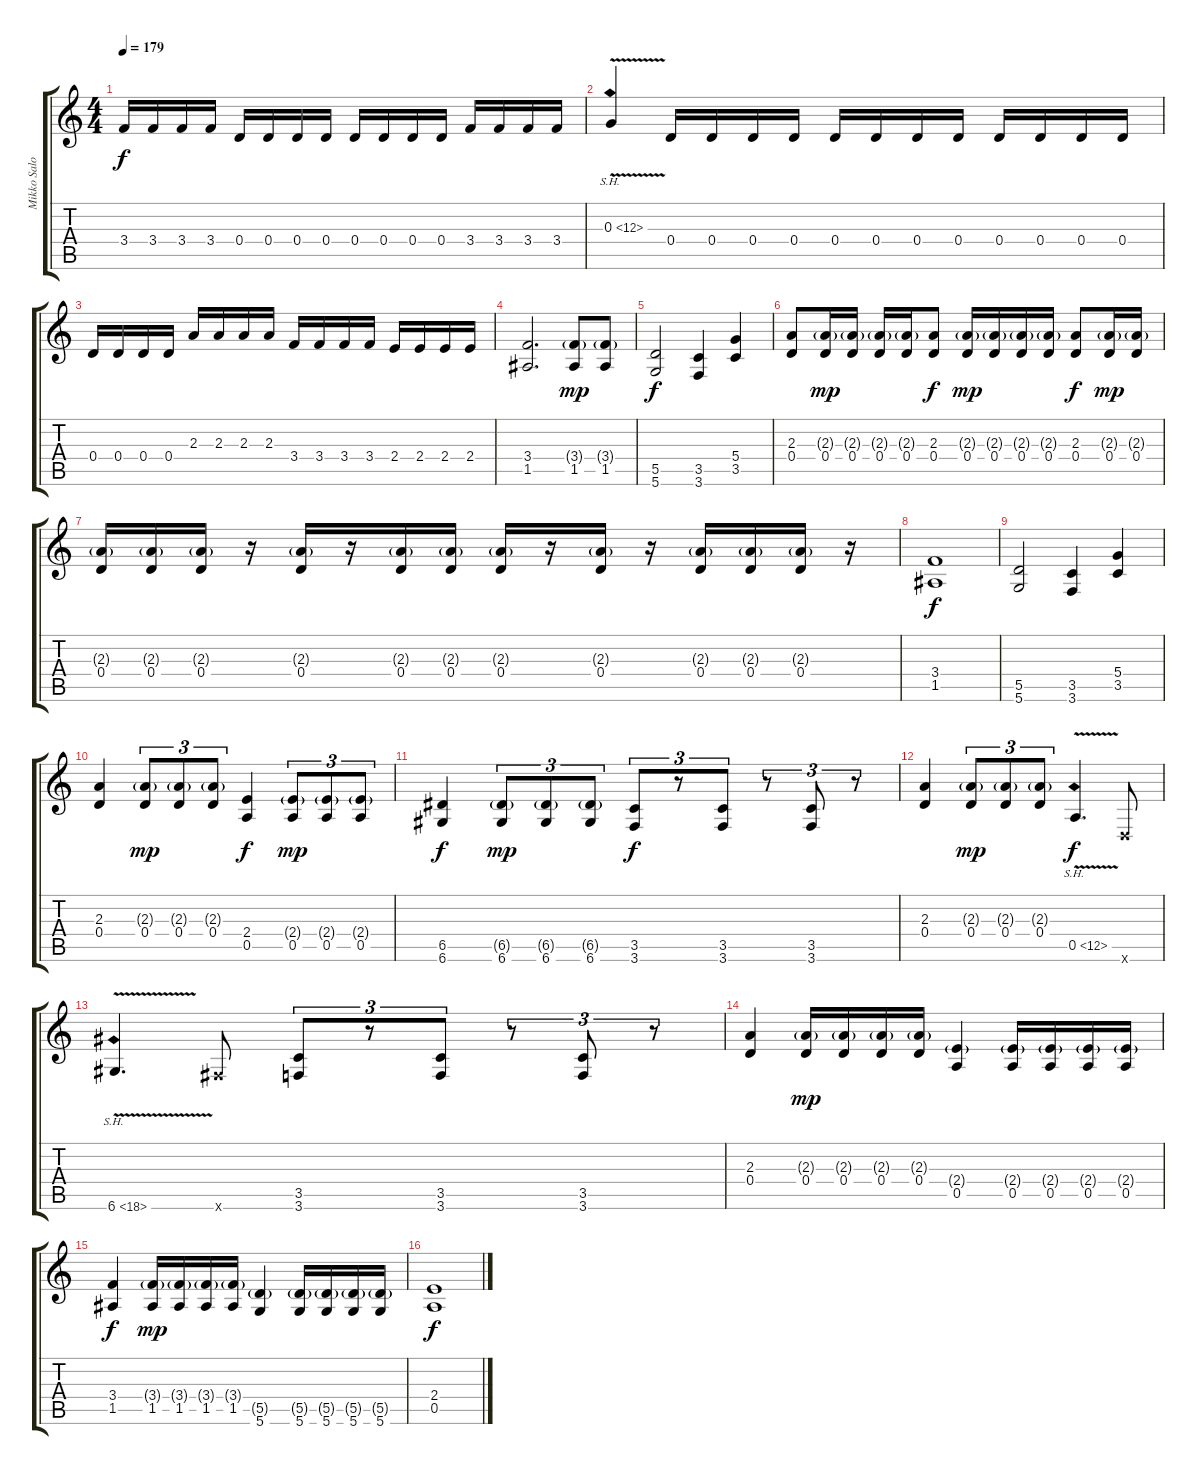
\track ("Mikko Salovaara (Harmony Guitar)" "Mikko Salo") {instrument distortionguitar}
\staff {score tabs}
\tuning (E4 B3 G3 D3 A2 D2) {hide}
\ts (4 4)
\tempo 179
\clef g2
\ks c
3.4.16{dy f} 3.4.16 3.4.16 3.4.16 0.4.16 0.4.16 0.4.16 0.4.16 0.4.16 0.4.16 0.4.16 0.4.16 3.4.16 3.4.16 3.4.16 3.4.16 |
0.3{sh 12 v}.4 0.4.16 0.4.16 0.4.16 0.4.16 0.4.16 0.4.16 0.4.16 0.4.16 0.4.16 0.4.16 0.4.16 0.4.16 |
0.4.16 0.4.16 0.4.16 0.4.16 2.3.16 2.3.16 2.3.16 2.3.16 3.4.16 3.4.16 3.4.16 3.4.16 2.4.16 2.4.16 2.4.16 2.4.16 |
(3.4 1.5).2{d} (3.4{g} 1.5).8{dy mp} (3.4{g} 1.5).8 |
(5.5 5.6).2{dy f} (3.5 3.6).4 (5.4 3.5).4 |
(2.3 0.4).8 (2.3{g} 0.4).16{dy mp} (2.3{g} 0.4).16 (2.3{g} 0.4).16 (2.3{g} 0.4).16 (2.3 0.4).8{dy f} (2.3{g} 0.4).16{dy mp} (2.3{g} 0.4).16 (2.3{g} 0.4).16 (2.3{g} 0.4).16 (2.3 0.4).8{dy f} (2.3{g} 0.4).16{dy mp} (2.3{g} 0.4).16 |
(2.3{g} 0.4).16 (2.3{g} 0.4).16 (2.3{g} 0.4).16 r.16 (2.3{g} 0.4).16 r.16 (2.3{g} 0.4).16 (2.3{g} 0.4).16 (2.3{g} 0.4).16 r.16 (2.3{g} 0.4).16 r.16 (2.3{g} 0.4).16 (2.3{g} 0.4).16 (2.3{g} 0.4).16 r.16 |
(3.4 1.5).1{dy f} |
(5.5 5.6).2 (3.5 3.6).4 (5.4 3.5).4 |
(2.3 0.4).4 (2.3{g} 0.4).8{tu (3 2) dy mp} (2.3{g} 0.4).8{tu (3 2)} (2.3{g} 0.4).8{tu (3 2)} (2.4 0.5).4{dy f} (2.4{g} 0.5).8{tu (3 2) dy mp} (2.4{g} 0.5).8{tu (3 2)} (2.4{g} 0.5).8{tu (3 2)} |
(6.5 6.6).4{dy f} (6.5{g} 6.6).8{tu (3 2) dy mp} (6.5{g} 6.6).8{tu (3 2)} (6.5{g} 6.6).8{tu (3 2)} (3.5 3.6).8{tu (3 2) dy f} r.8{tu (3 2)} (3.5 3.6).8{tu (3 2)} r.8{tu (3 2)} (3.5 3.6).8{tu (3 2)} r.8{tu (3 2)} |
(2.3 0.4).4 (2.3{g} 0.4).8{tu (3 2) dy mp} (2.3{g} 0.4).8{tu (3 2)} (2.3{g} 0.4).8{tu (3 2)} 0.5{sh 12 v}.4{d dy f} 0.6{x}.8 |
6.6{sh 12 v}.4{d} 4.6{x}.8 (3.5 3.6).8{tu (3 2)} r.8{tu (3 2)} (3.5 3.6).8{tu (3 2)} r.8{tu (3 2)} (3.5 3.6).8{tu (3 2)} r.8{tu (3 2)} |
(2.3 0.4).4 (2.3{g} 0.4).16{dy mp} (2.3{g} 0.4).16 (2.3{g} 0.4).16 (2.3{g} 0.4).16 (2.4{g} 0.5).4 (2.4{g} 0.5).16 (2.4{g} 0.5).16 (2.4{g} 0.5).16 (2.4{g} 0.5).16 |
(3.4 1.5).4{dy f} (3.4{g} 1.5).16{dy mp} (3.4{g} 1.5).16 (3.4{g} 1.5).16 (3.4{g} 1.5).16 (5.5{g} 5.6).4 (5.5{g} 5.6).16 (5.5{g} 5.6).16 (5.5{g} 5.6).16 (5.5{g} 5.6).16 |
(2.4 0.5).1{dy f}
